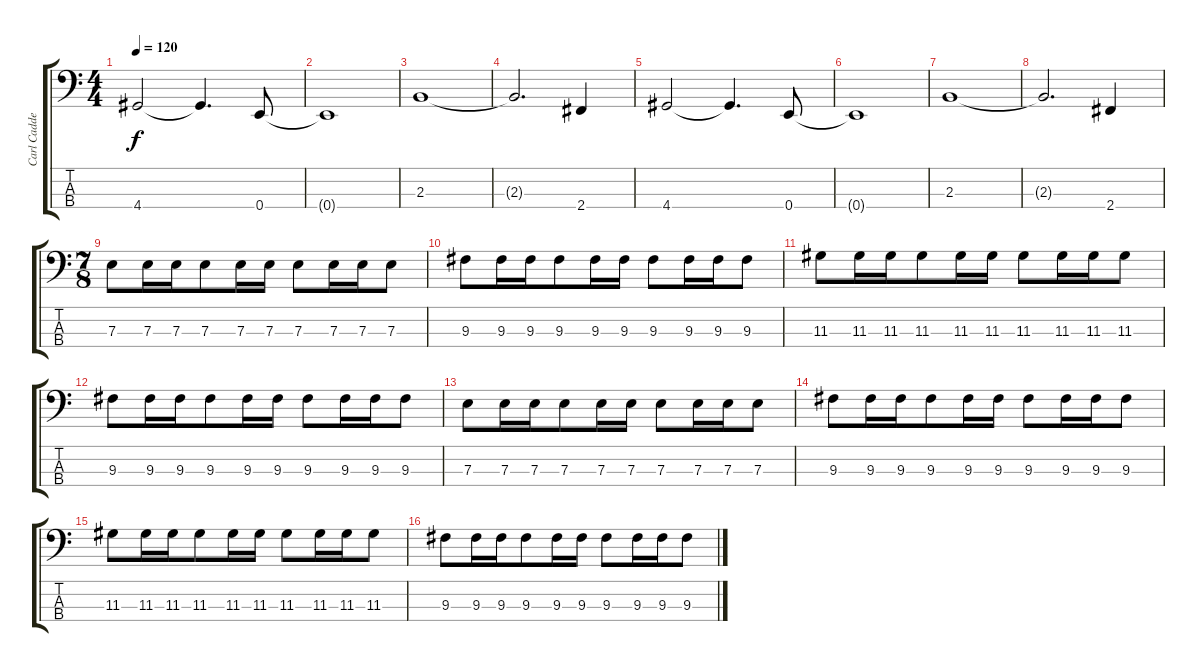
\track ("Carl Cadden-James" "Carl Cadde") {instrument electricbassfinger}
\staff {score tabs}
\tuning (G2 D2 A1 E1) {hide}
\ts (4 4)
\tempo 120
\clef f4
\ks c
4.4.2{dy f} 4.4{t}.4{d} 0.4.8 |
0.4{t}.1 |
2.3.1 |
2.3{t}.2{d} 2.4.4 |
4.4.2 4.4{t}.4{d} 0.4.8 |
0.4{t}.1 |
2.3.1 |
2.3{t}.2{d} 2.4.4 |
\ts (7 8)
7.3.8 7.3.16 7.3.16 7.3.8 7.3.16 7.3.16 7.3.8 7.3.16 7.3.16 7.3.8 |
9.3.8 9.3.16 9.3.16 9.3.8 9.3.16 9.3.16 9.3.8 9.3.16 9.3.16 9.3.8 |
11.3.8 11.3.16 11.3.16 11.3.8 11.3.16 11.3.16 11.3.8 11.3.16 11.3.16 11.3.8 |
9.3.8 9.3.16 9.3.16 9.3.8 9.3.16 9.3.16 9.3.8 9.3.16 9.3.16 9.3.8 |
7.3.8 7.3.16 7.3.16 7.3.8 7.3.16 7.3.16 7.3.8 7.3.16 7.3.16 7.3.8 |
9.3.8 9.3.16 9.3.16 9.3.8 9.3.16 9.3.16 9.3.8 9.3.16 9.3.16 9.3.8 |
11.3.8 11.3.16 11.3.16 11.3.8 11.3.16 11.3.16 11.3.8 11.3.16 11.3.16 11.3.8 |
9.3.8 9.3.16 9.3.16 9.3.8 9.3.16 9.3.16 9.3.8 9.3.16 9.3.16 9.3.8
